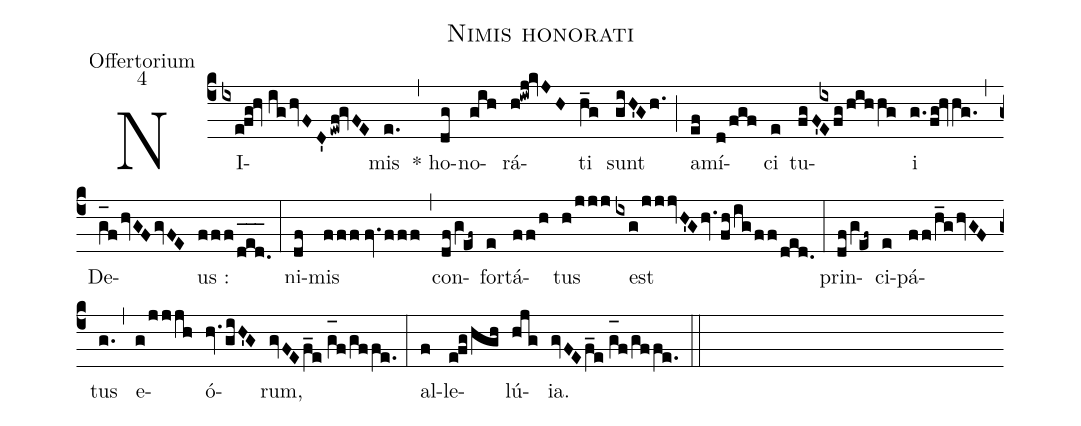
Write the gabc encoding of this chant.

name:Nimis honorati;
office-part:Offertorium;
mode:4;
%%
(c4) NI(ixe!fg!hv//ig/hvFD'/ewf!gvFE)mis(e.) (,) * ho(dg)no(gih)rá(h!iwj!kvJH)ti(h_g) sunt(giH'G/h.) (;) a(ef)mí(d/fgf)ci(e) tu(fgF0'/[-0.5]{ix}E0fg/hihhg)i(g./fg!hv/hV!g.) (,) De(g_[oh:h]f/hvGFgvFE)us :(fff/d_[oh:h]e_[oh:h]d._[oh:h]) (:) ni(df)mis(fff//fv./fff) (,) con(df/gV!ef~)for(e)tá(ff/h)tus(h/jjj) est(ixg/jjjvH'G/hv./fh/ig/ff/ded.) (:) prin(df/gV!ef~)ci(e)pá(ff/h_g/hvGF)tus(g.) (,) e(g/jjjh)ó(hv./giH'G)rum,(gvFEf_e//g_[oh:h]f/gffe.) (:) al(f)le(e!fg/hgh)lú(hjg){ia}.(gvFEf_e//g_[oh:h]f/gffe.) (::)
